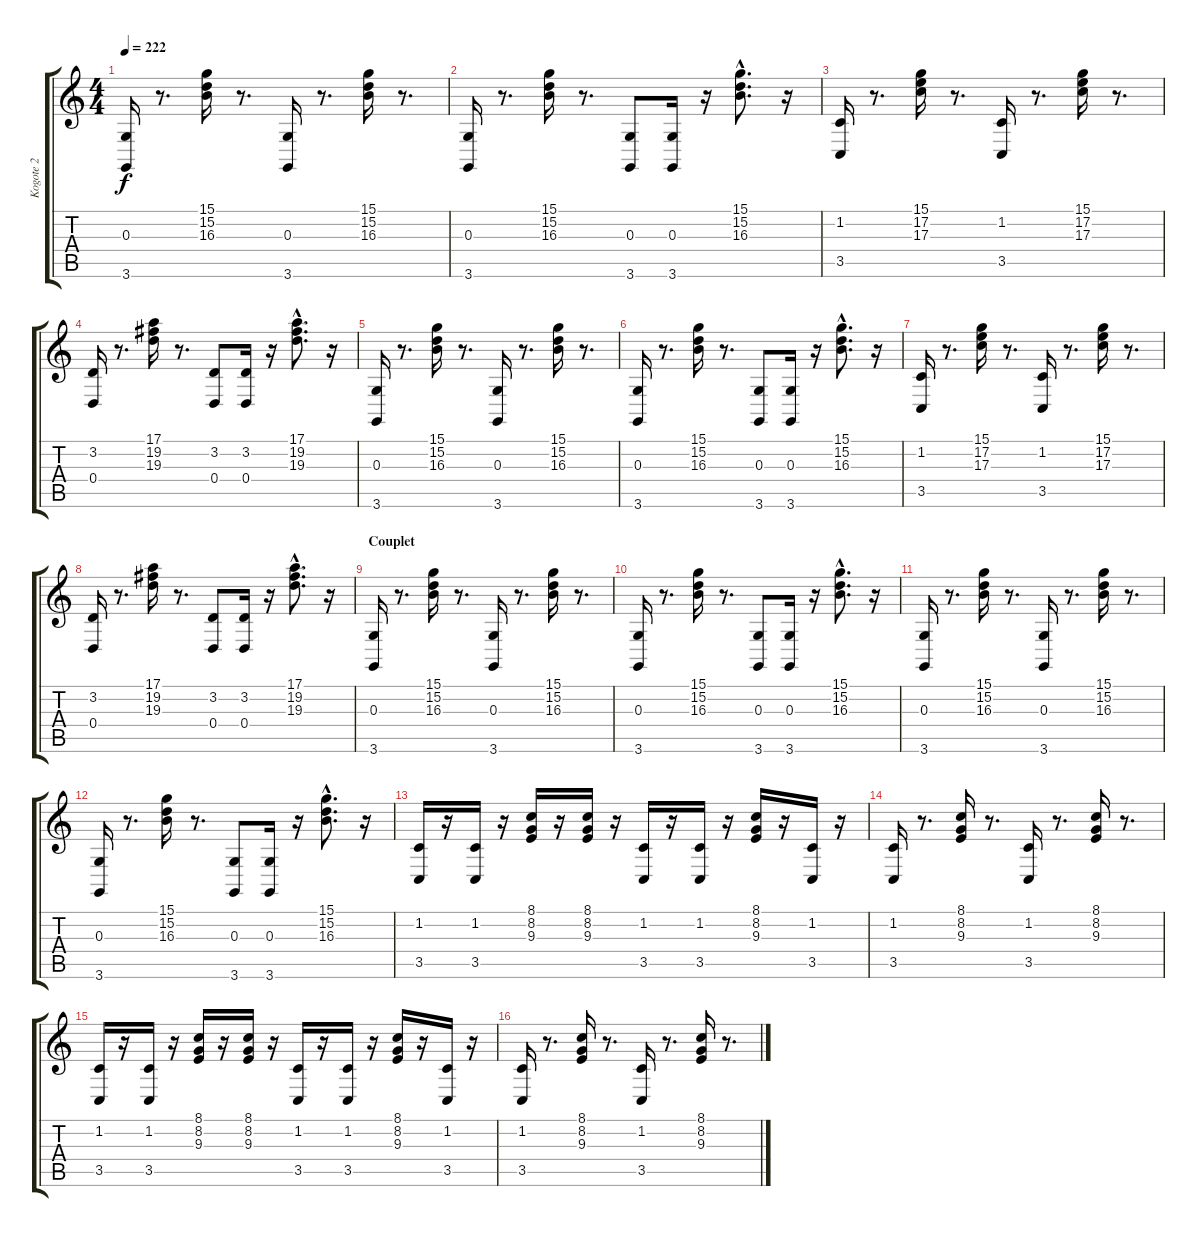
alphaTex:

\track ("Kogote 2" "Kogote 2") {instrument drawbarorgan}
\staff {score tabs}
\tuning (E4 B3 G3 D3 A2 E2) {hide}
\ts (4 4)
\tempo 222
\clef g2
\ks c
(0.3 3.6).16{dy f} r.8{d} (15.1 15.2 16.3).16 r.8{d} (0.3 3.6).16 r.8{d} (15.1 15.2 16.3).16 r.8{d} |
(0.3 3.6).16 r.8{d} (15.1 15.2 16.3).16 r.8{d} (0.3 3.6).8 (0.3 3.6).16 r.16 (15.1{hac} 15.2{hac} 16.3{hac}).8{d} r.16 |
(1.2 3.5).16 r.8{d} (15.1 17.2 17.3).16 r.8{d} (1.2 3.5).16 r.8{d} (15.1 17.2 17.3).16 r.8{d} |
(3.2 0.4).16 r.8{d} (17.1 19.2 19.3).16 r.8{d} (3.2 0.4).8 (3.2 0.4).16 r.16 (17.1{hac} 19.2{hac} 19.3{hac}).8{d} r.16 |
(0.3 3.6).16 r.8{d} (15.1 15.2 16.3).16 r.8{d} (0.3 3.6).16 r.8{d} (15.1 15.2 16.3).16 r.8{d} |
(0.3 3.6).16 r.8{d} (15.1 15.2 16.3).16 r.8{d} (0.3 3.6).8 (0.3 3.6).16 r.16 (15.1{hac} 15.2{hac} 16.3{hac}).8{d} r.16 |
(1.2 3.5).16 r.8{d} (15.1 17.2 17.3).16 r.8{d} (1.2 3.5).16 r.8{d} (15.1 17.2 17.3).16 r.8{d} |
(3.2 0.4).16 r.8{d} (17.1 19.2 19.3).16 r.8{d} (3.2 0.4).8 (3.2 0.4).16 r.16 (17.1{hac} 19.2{hac} 19.3{hac}).8{d} r.16 |
\section ("" "Couplet")
(0.3 3.6).16 r.8{d} (15.1 15.2 16.3).16 r.8{d} (0.3 3.6).16 r.8{d} (15.1 15.2 16.3).16 r.8{d} |
(0.3 3.6).16 r.8{d} (15.1 15.2 16.3).16 r.8{d} (0.3 3.6).8 (0.3 3.6).16 r.16 (15.1{hac} 15.2{hac} 16.3{hac}).8{d} r.16 |
(0.3 3.6).16 r.8{d} (15.1 15.2 16.3).16 r.8{d} (0.3 3.6).16 r.8{d} (15.1 15.2 16.3).16 r.8{d} |
(0.3 3.6).16 r.8{d} (15.1 15.2 16.3).16 r.8{d} (0.3 3.6).8 (0.3 3.6).16 r.16 (15.1{hac} 15.2{hac} 16.3{hac}).8{d} r.16 |
(1.2 3.5).16 r.16 (1.2 3.5).16 r.16 (8.1 8.2 9.3).16 r.16 (8.1 8.2 9.3).16 r.16 (1.2 3.5).16 r.16 (1.2 3.5).16 r.16 (8.1 8.2 9.3).16 r.16 (1.2 3.5).16 r.16 |
(1.2 3.5).16 r.8{d} (8.1 8.2 9.3).16 r.8{d} (1.2 3.5).16 r.8{d} (8.1 8.2 9.3).16 r.8{d} |
(1.2 3.5).16 r.16 (1.2 3.5).16 r.16 (8.1 8.2 9.3).16 r.16 (8.1 8.2 9.3).16 r.16 (1.2 3.5).16 r.16 (1.2 3.5).16 r.16 (8.1 8.2 9.3).16 r.16 (1.2 3.5).16 r.16 |
(1.2 3.5).16 r.8{d} (8.1 8.2 9.3).16 r.8{d} (1.2 3.5).16 r.8{d} (8.1 8.2 9.3).16 r.8{d}
